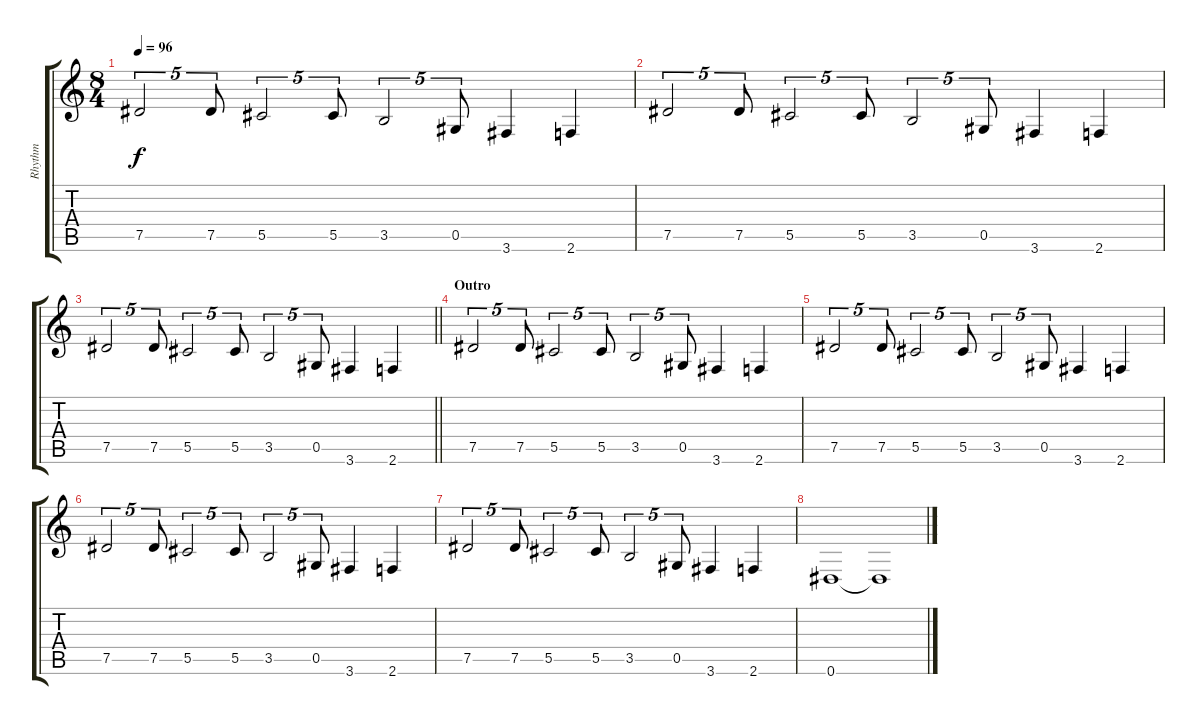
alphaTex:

\track ("Rhythm" "Rhythm") {instrument distortionguitar}
\staff {score tabs}
\tuning (Eb4 Bb3 Gb3 Db3 Ab2 Eb2) {hide}
\ts (8 4)
\tempo 96
\clef g2
\ks c
7.5.2{tu (5 4) dy f} 7.5.8{tu (5 4)} 5.5.2{tu (5 4)} 5.5.8{tu (5 4)} 3.5.2{tu (5 4)} 0.5.8{tu (5 4)} 3.6.4 2.6.4 |
7.5.2{tu (5 4)} 7.5.8{tu (5 4)} 5.5.2{tu (5 4)} 5.5.8{tu (5 4)} 3.5.2{tu (5 4)} 0.5.8{tu (5 4)} 3.6.4 2.6.4 |
\barLineRight lightlight
7.5.2{tu (5 4)} 7.5.8{tu (5 4)} 5.5.2{tu (5 4)} 5.5.8{tu (5 4)} 3.5.2{tu (5 4)} 0.5.8{tu (5 4)} 3.6.4 2.6.4 |
\section ("" "Outro")
7.5.2{tu (5 4)} 7.5.8{tu (5 4)} 5.5.2{tu (5 4)} 5.5.8{tu (5 4)} 3.5.2{tu (5 4)} 0.5.8{tu (5 4)} 3.6.4 2.6.4 |
7.5.2{tu (5 4)} 7.5.8{tu (5 4)} 5.5.2{tu (5 4)} 5.5.8{tu (5 4)} 3.5.2{tu (5 4)} 0.5.8{tu (5 4)} 3.6.4 2.6.4 |
7.5.2{tu (5 4)} 7.5.8{tu (5 4)} 5.5.2{tu (5 4)} 5.5.8{tu (5 4)} 3.5.2{tu (5 4)} 0.5.8{tu (5 4)} 3.6.4 2.6.4 |
7.5.2{tu (5 4)} 7.5.8{tu (5 4)} 5.5.2{tu (5 4)} 5.5.8{tu (5 4)} 3.5.2{tu (5 4)} 0.5.8{tu (5 4)} 3.6.4 2.6.4 |
0.6.1 0.6{t}.1
